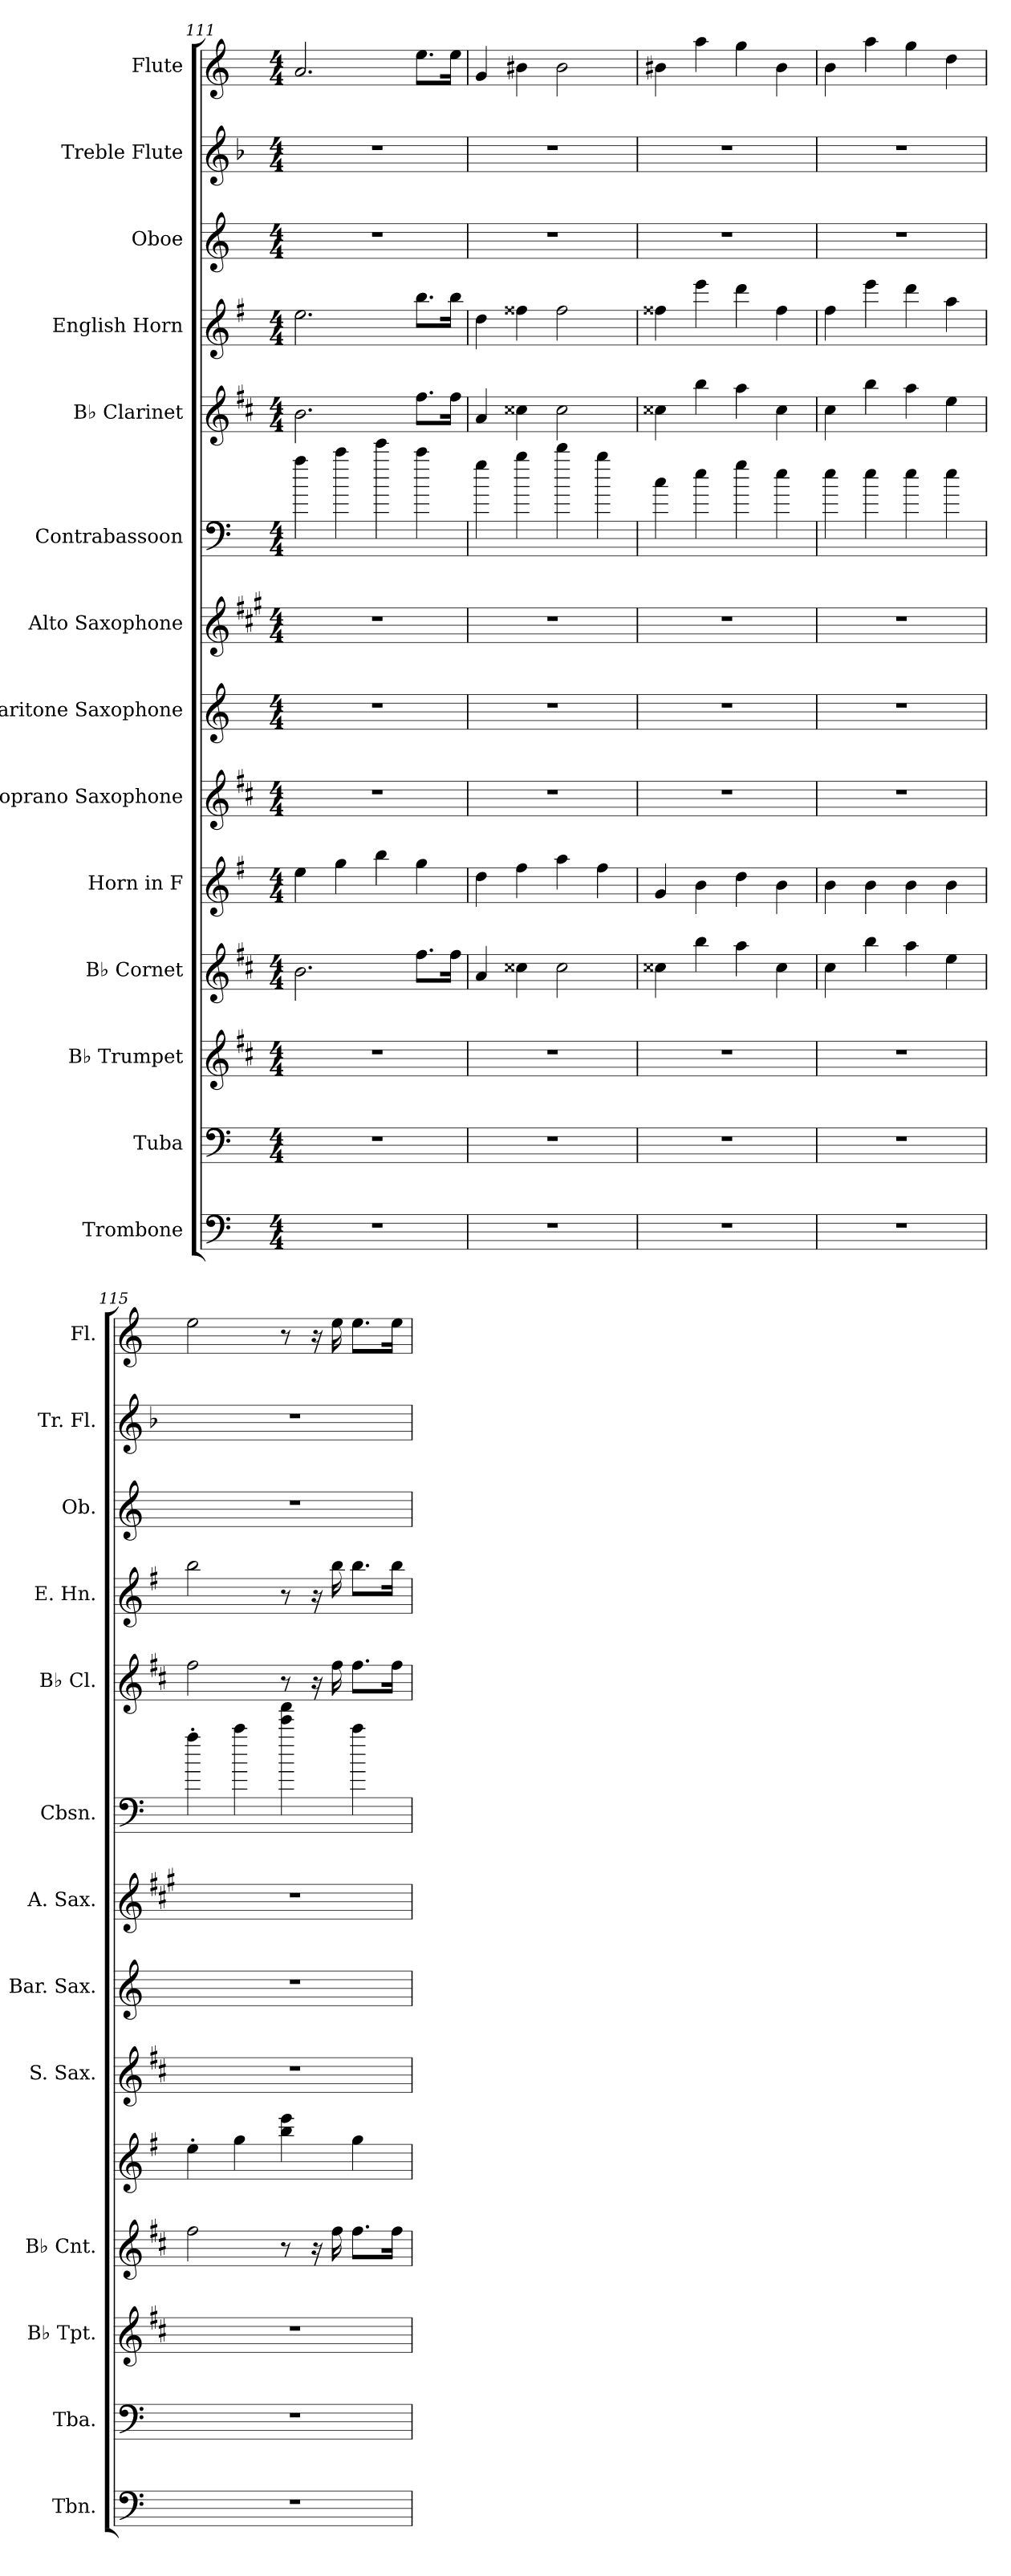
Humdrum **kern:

**kern	**kern	**kern	**kern	**kern	**kern	**kern	**kern	**kern	**kern	**kern	**kern	**kern	**kern
*part14	*part13	*part12	*part11	*part10	*part9	*part8	*part7	*part6	*part5	*part4	*part3	*part2	*part1
*staff14	*staff13	*staff12	*staff11	*staff10	*staff9	*staff8	*staff7	*staff6	*staff5	*staff4	*staff3	*staff2	*staff1
*I"Trombone	*I"Tuba	*I"B♭ Trumpet	*I"B♭ Cornet	*I"Horn in F	*I"Soprano Saxophone	*I"Baritone Saxophone	*I"Alto Saxophone	*I"Contrabassoon	*I"B♭ Clarinet	*I"English Horn	*I"Oboe	*I"Treble Flute	*I"Flute
*I'Tbn.	*I'Tba.	*I'B♭ Tpt.	*I'B♭ Cnt.	*	*I'S. Sax.	*I'Bar. Sax.	*I'A. Sax.	*I'Cbsn.	*I'B♭ Cl.	*I'E. Hn.	*I'Ob.	*I'Tr. Fl.	*I'Fl.
*clefF4	*clefF4	*clefG2	*clefG2	*clefG2	*clefG2	*clefG2	*clefG2	*clefF4	*clefG2	*clefG2	*clefG2	*clefG2	*clefG2
*	*	*ITrd1c2	*ITrd1c2	*ITrd4c7	*ITrd1c2	*ITrd12c21	*ITrd5c9	*ITrd7c12	*ITrd1c2	*ITrd4c7	*	*ITrd-4c-7	*
*k[]	*k[]	*k[]	*k[]	*k[]	*k[]	*k[]	*k[]	*k[]	*k[]	*k[]	*k[]	*k[]	*k[]
*M4/4	*M4/4	*M4/4	*M4/4	*M4/4	*M4/4	*M4/4	*M4/4	*M4/4	*M4/4	*M4/4	*M4/4	*M4/4	*M4/4
=111	=111	=111	=111	=111	=111	=111	=111	=111	=111	=111	=111	=111	=111
1r	1r	1r	2.a\	4a\	1r	1r	1r	4a\	2.a\	2.a\	1r	1r	2.a/
.	.	.	.	4cc\	.	.	.	4cc\	.	.	.	.	.
.	.	.	.	4ee\	.	.	.	4ee\	.	.	.	.	.
.	.	.	8.ee\L	4cc\	.	.	.	4cc\	8.ee\L	8.ee\L	.	.	8.ee\L
.	.	.	16ee\Jk	.	.	.	.	.	16ee\Jk	16ee\Jk	.	.	16ee\Jk
!!LO:PB:g=z
=112	=112	=112	=112	=112	=112	=112	=112	=112	=112	=112	=112	=112	=112
1r	1r	1r	4g/	4g\	1r	1r	1r	4g\	4g/	4g\	1r	1r	4g/
.	.	.	4b#X\	4b\	.	.	.	4b\	4b#X\	4b#X\	.	.	4b#X\
.	.	.	2b#\	4dd\	.	.	.	4dd\	2b#\	2b#\	.	.	2b#\
.	.	.	.	4b\	.	.	.	4b\	.	.	.	.	.
=113	=113	=113	=113	=113	=113	=113	=113	=113	=113	=113	=113	=113	=113
1r	1r	1r	4b#X\	4c/	1r	1r	1r	4c\	4b#X\	4b#X\	1r	1r	4b#X\
.	.	.	4aa\	4e\	.	.	.	4e\	4aa\	4aa\	.	.	4aa\
.	.	.	4gg\	4g\	.	.	.	4g\	4gg\	4gg\	.	.	4gg\
.	.	.	4b#\	4e\	.	.	.	4e\	4b#\	4b#\	.	.	4b#\
=114	=114	=114	=114	=114	=114	=114	=114	=114	=114	=114	=114	=114	=114
1r	1r	1r	4b\	4e\	1r	1r	1r	4e\	4b\	4b\	1r	1r	4b\
.	.	.	4aa\	4e\	.	.	.	4e\	4aa\	4aa\	.	.	4aa\
.	.	.	4gg\	4e\	.	.	.	4e\	4gg\	4gg\	.	.	4gg\
.	.	.	4dd\	4e\	.	.	.	4e\	4dd\	4dd\	.	.	4dd\
=115	=115	=115	=115	=115	=115	=115	=115	=115	=115	=115	=115	=115	=115
1r	1r	1r	2ee\	4a'\	1r	1r	1r	4a'\	2ee\	2ee\	1r	1r	2ee\
.	.	.	.	4cc\	.	.	.	4cc\	.	.	.	.	.
.	.	.	8r	4ee\ 4aa\	.	.	.	4ee\ 4aa\	8r	8r	.	.	8r
.	.	.	16r	.	.	.	.	.	16r	16r	.	.	16r
.	.	.	16ee\	.	.	.	.	.	16ee\	16ee\	.	.	16ee\
.	.	.	8.ee\L	4cc\	.	.	.	4cc\	8.ee\L	8.ee\L	.	.	8.ee\L
.	.	.	16ee\Jk	.	.	.	.	.	16ee\Jk	16ee\Jk	.	.	16ee\Jk
=	=	=	=	=	=	=	=	=	=	=	=	=	=
*-	*-	*-	*-	*-	*-	*-	*-	*-	*-	*-	*-	*-	*-
